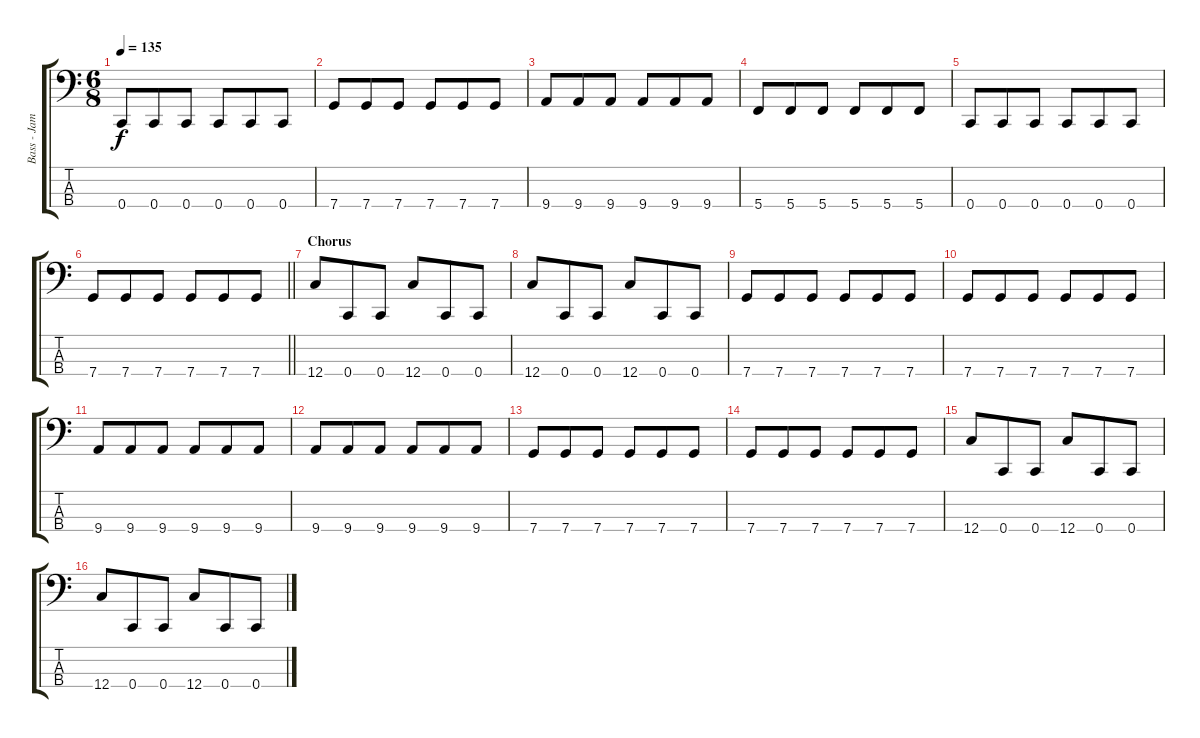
\track ("Bass - James Johnston" "Bass - Jam") {instrument electricbassfinger}
\staff {score tabs}
\tuning (F2 C2 G1 C1) {hide}
\ts (6 8)
\tempo 135
\clef f4
\ks c
0.4.8{dy f} 0.4.8 0.4.8 0.4.8 0.4.8 0.4.8 |
7.4.8 7.4.8 7.4.8 7.4.8 7.4.8 7.4.8 |
9.4.8 9.4.8 9.4.8 9.4.8 9.4.8 9.4.8 |
5.4.8 5.4.8 5.4.8 5.4.8 5.4.8 5.4.8 |
0.4.8 0.4.8 0.4.8 0.4.8 0.4.8 0.4.8 |
\barLineRight lightlight
7.4.8 7.4.8 7.4.8 7.4.8 7.4.8 7.4.8 |
\section ("" "Chorus")
12.4.8 0.4.8 0.4.8 12.4.8 0.4.8 0.4.8 |
12.4.8 0.4.8 0.4.8 12.4.8 0.4.8 0.4.8 |
7.4.8 7.4.8 7.4.8 7.4.8 7.4.8 7.4.8 |
7.4.8 7.4.8 7.4.8 7.4.8 7.4.8 7.4.8 |
9.4.8 9.4.8 9.4.8 9.4.8 9.4.8 9.4.8 |
9.4.8 9.4.8 9.4.8 9.4.8 9.4.8 9.4.8 |
7.4.8 7.4.8 7.4.8 7.4.8 7.4.8 7.4.8 |
7.4.8 7.4.8 7.4.8 7.4.8 7.4.8 7.4.8 |
12.4.8 0.4.8 0.4.8 12.4.8 0.4.8 0.4.8 |
12.4.8 0.4.8 0.4.8 12.4.8 0.4.8 0.4.8
